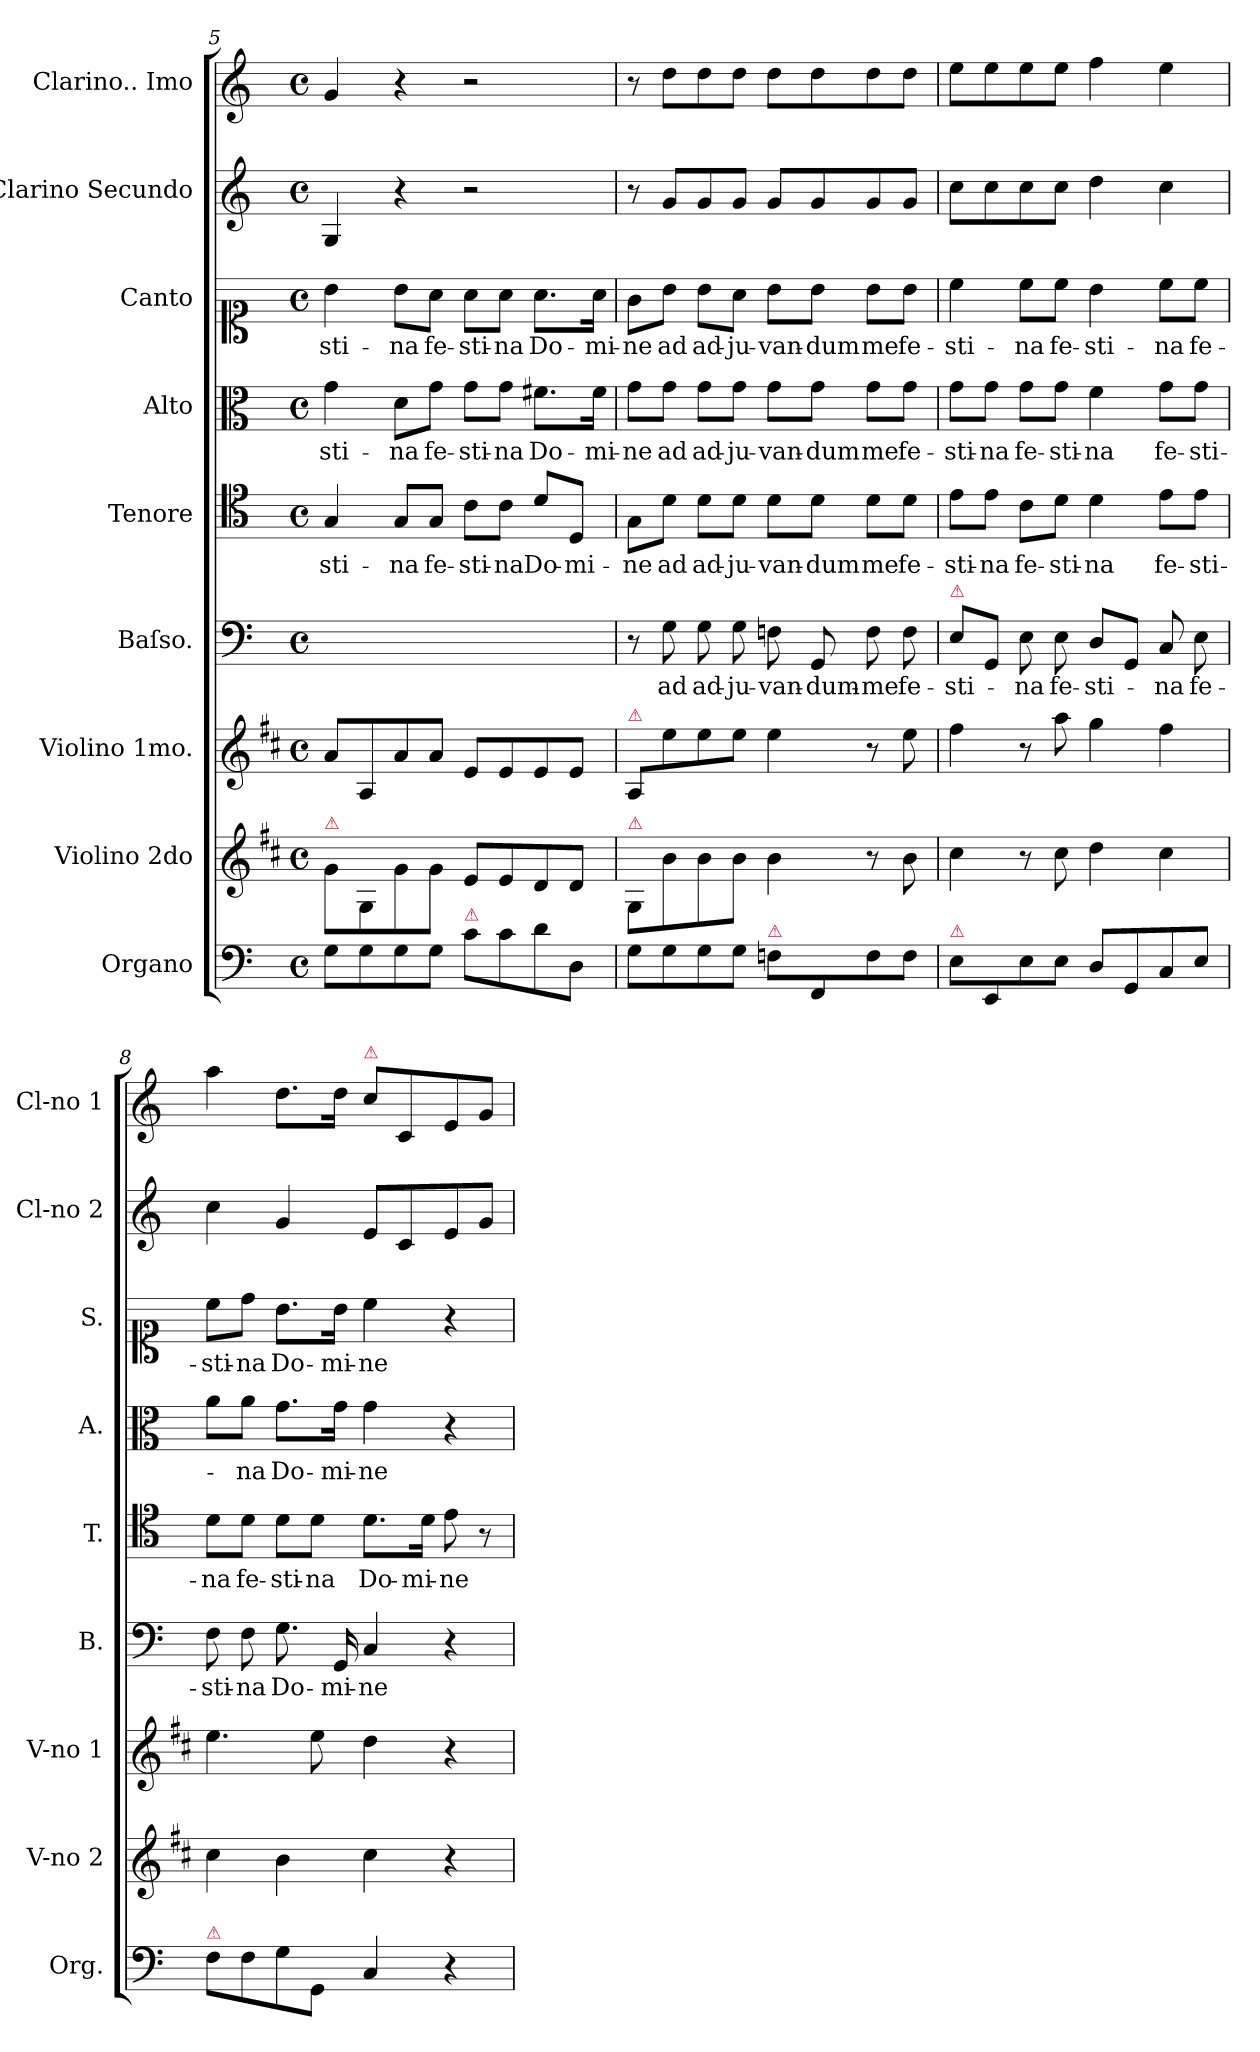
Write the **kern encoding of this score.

**kern	**kern	**kern	**kern	**text	**kern	**text	**kern	**text	**kern	**text	**kern	**kern
*part9	*part8	*part7	*part6	*part6	*part5	*part5	*part4	*part4	*part3	*part3	*part2	*part1
*staff9	*staff8	*staff7	*staff6	*staff6	*staff5	*staff5	*staff4	*staff4	*staff3	*staff3	*staff2	*staff1
*I"Organo	*I"Violino 2do	*I"Violino 1mo.	*I"Baſso.	*	*I"Tenore	*	*I"Alto	*	*I"Canto	*	*I"Clarino Secundo	*I"Clarino.. Imo
*I'Org.	*I'V-no 2	*I'V-no 1	*I'B.	*	*I'T.	*	*I'A.	*	*I'S.	*	*I'Cl-no 2	*I'Cl-no 1
*clefF4	*clefG2	*clefG2	*clefF4	*	*clefC4	*	*clefC3	*	*clefC1	*	*clefG2	*clefG2
*	*ITrd1c2	*ITrd1c2	*	*	*	*	*	*	*	*	*	*
*k[]	*k[]	*k[]	*k[]	*	*k[]	*	*k[]	*	*k[]	*	*k[]	*k[]
*M4/4	*M4/4	*M4/4	*M4/4	*	*M4/4	*	*M4/4	*	*M4/4	*	*M4/4	*M4/4
*met(c)	*met(c)	*met(c)	*met(c)	*	*met(c)	*	*met(c)	*	*met(c)	*	*met(c)	*met(c)
=5	=5	=5	=5	=5	=5	=5	=5	=5	=5	=5	=5	=5
!	!LO:TX:a:color=crimson:t=⚠	!	!	!	!	!	!	!	!	!	!	!
!	!	!	!	!	!	!	!	!LO:LY:i	!	!LO:LY:i	!	!
8G\L	8f\L	8g/L	1ryy	.	4G/	-sti-	4g\	-sti-	4b\	-sti-	4G/	4g/
8G\	8F/	8G/	.	.	.	.	.	.	.	.	.	.
!	!	!	!	!	!	!	!	!LO:LY:i	!	!LO:LY:i	!	!
8G\	8f\	8g/	.	.	8G/L	-na	8d\L	-na	8b\L	-na	4r	4r
!	!	!	!	!	!	!LO:LY:i	!	!LO:LY:i	!	!LO:LY:i	!	!
8G\J	8f\J	8g/J	.	.	8G/J	fe-	8g\J	fe-	8a\J	fe-	.	.
!LO:TX:a:color=crimson:t=⚠	!	!	!	!	!	!	!	!	!	!	!	!
!	!	!	!	!	!	!LO:LY:i	!	!LO:LY:i	!	!LO:LY:i	!	!
8c\L	8d/L	8d/L	.	.	8c\L	-sti-	8g\L	-sti-	8a\L	-sti-	2r	2r
!	!	!	!	!	!	!LO:LY:i	!	!LO:LY:i	!	!LO:LY:i	!	!
8c\	8d/	8d/	.	.	8c\J	-na	8g\J	-na	8a\J	-na	.	.
8d\	8c/	8d/	.	.	8d/L	Do-	8.f#X\L	Do-	8.a\L	Do-	.	.
8D/J	8c/J	8d/J	.	.	8D/J	-mi-	.	.	.	.	.	.
.	.	.	.	.	.	.	16f#\Jk	-mi-	16a\Jk	-mi-	.	.
=6	=6	=6	=6	=6	=6	=6	=6	=6	=6	=6	=6	=6
!	!	!LO:TX:a:color=crimson:t=⚠	!	!	!	!	!	!	!	!	!	!
!	!LO:TX:a:color=crimson:t=⚠	!	!	!	!	!	!	!	!	!	!	!
8G\L	8F\L	8G/L	8r	.	8G\L	-ne	8g\L	-ne	8g\L	-ne	8r	8r
8G\	8a\	8dd\	8G\	ad	8d\J	ad	8g\J	ad	8b\J	ad	8g/L	8dd\L
8G\	8a\	8dd\	8G\	ad-	8d\L	ad-	8g\L	ad-	8b\L	ad-	8g/	8dd\
8G\J	8a\J	8dd\J	8G\	-ju-	8d\J	-ju-	8g\J	-ju-	8a\J	-ju-	8g/J	8dd\J
!LO:TX:a:color=crimson:t=⚠	!	!	!	!	!	!	!	!	!	!	!	!
8Fn\L	4a\	4dd\	8Fn\	-van-	8d\L	-van-	8g\L	-van-	8b\L	-van-	8g/L	8dd\L
8FF/	.	.	8GG/	-dum-	8d\J	-dum	8g\J	-dum	8b\J	-dum	8g/	8dd\
8F\	8r	8r	8F\	me	8d\L	me	8g\L	me	8b\L	me	8g/	8dd\
8F\J	8a\	8dd\	8F\	fe-	8d\J	fe-	8g\J	fe-	8b\J	fe-	8g/J	8dd\J
=7	=7	=7	=7	=7	=7	=7	=7	=7	=7	=7	=7	=7
!	!	!	!LO:TX:a:color=crimson:t=⚠	!	!	!	!	!	!	!	!	!
!LO:TX:a:color=crimson:t=⚠	!	!	!	!	!	!	!	!	!	!	!	!
8E\L	4b\	4ee\	8E\L	-sti-	8e\L	-sti-	8g\L	-sti-	4cc\	-sti-	8cc\L	8ee\L
8EE/	.	.	8GG/J	.	8e\J	-na	8g\J	-na	.	.	8cc\	8ee\
!	!	!	!	!	!	!	!	!LO:LY:i	!	!	!	!
8E\	8r	8r	8E\	-na	8c\L	fe-	8g\L	fe-	8cc\L	-na	8cc\	8ee\
!	!	!	!	!LO:LY:i	!	!	!	!LO:LY:i	!	!LO:LY:i	!	!
8E\J	8b\	8gg\	8E\	fe-	8d\J	-sti-	8g\J	-sti-	8cc\J	fe-	8cc\J	8ee\J
!	!	!	!	!LO:LY:i	!	!	!	!LO:LY:i	!	!LO:LY:i	!	!
8D/L	4cc\	4ff\	8D/L	-sti-	4d\	-na	4f\	-na	4b\	-sti-	4dd\	4ff\
8GG/	.	.	8GG/J	.	.	.	.	.	.	.	.	.
!	!	!	!	!LO:LY:i	!	!	!	!LO:LY:i	!	!LO:LY:i	!	!
8C/	4b\	4ee\	8C/	-na	8e\L	fe-	8g\L	fe-	8cc\L	-na	4cc\	4ee\
!	!	!	!	!LO:LY:i	!	!	!	!LO:LY:i	!	!LO:LY:i	!	!
8E/J	.	.	8E\	fe-	8e\J	-sti-	8g\J	-sti-	8cc\J	fe-	.	.
=8	=8	=8	=8	=8	=8	=8	=8	=8	=8	=8	=8	=8
!LO:TX:a:color=crimson:t=⚠	!	!	!	!	!	!	!	!	!	!	!	!
!	!	!	!	!LO:LY:i	!	!	!	!	!	!LO:LY:i	!	!
8F\L	4b\	4.dd\	8F\	-sti-	8d\L	-na	8a\L	.	8cc\L	-sti-	4cc\	4aa\
!	!	!	!	!LO:LY:i	!	!	!	!LO:LY:i	!	!LO:LY:i	!	!
8F\	.	.	8F\	-na	8d\J	fe-	8a\J	-na	8dd\J	-na	.	.
!	!	!	!	!	!	!	!	!	!	!LO:LY:i	!	!
8G\	4a\	.	8.G\	Do-	8d\L	-sti-	8.g\L	Do-	8.b\L	Do-	4g/	8.dd\L
8GG/J	.	8dd\	.	.	8d\J	-na	.	.	.	.	.	.
!	!	!	!	!	!	!	!	!	!	!LO:LY:i	!	!
.	.	.	16GG/	-mi-	.	.	16g\Jk	-mi-	16b\Jk	-mi-	.	16dd\Jk
!	!	!	!	!	!	!	!	!	!	!	!	!LO:TX:a:color=crimson:t=⚠
!	!	!	!	!	!	!	!	!	!	!LO:LY:i	!	!
4C/	4b\	4cc\	4C/	-ne	8.d\L	Do-	4g\	-ne	4cc\	-ne	8e/L	8cc\L
.	.	.	.	.	.	.	.	.	.	.	8c/	8c/
.	.	.	.	.	16d\Jk	-mi-	.	.	.	.	.	.
4r	4r	4r	4r	.	8e\	-ne	4r	.	4r	.	8e/	8e/
.	.	.	.	.	8r	.	.	.	.	.	8g/J	8g/J
=	=	=	=	=	=	=	=	=	=	=	=	=
*-	*-	*-	*-	*-	*-	*-	*-	*-	*-	*-	*-	*-
